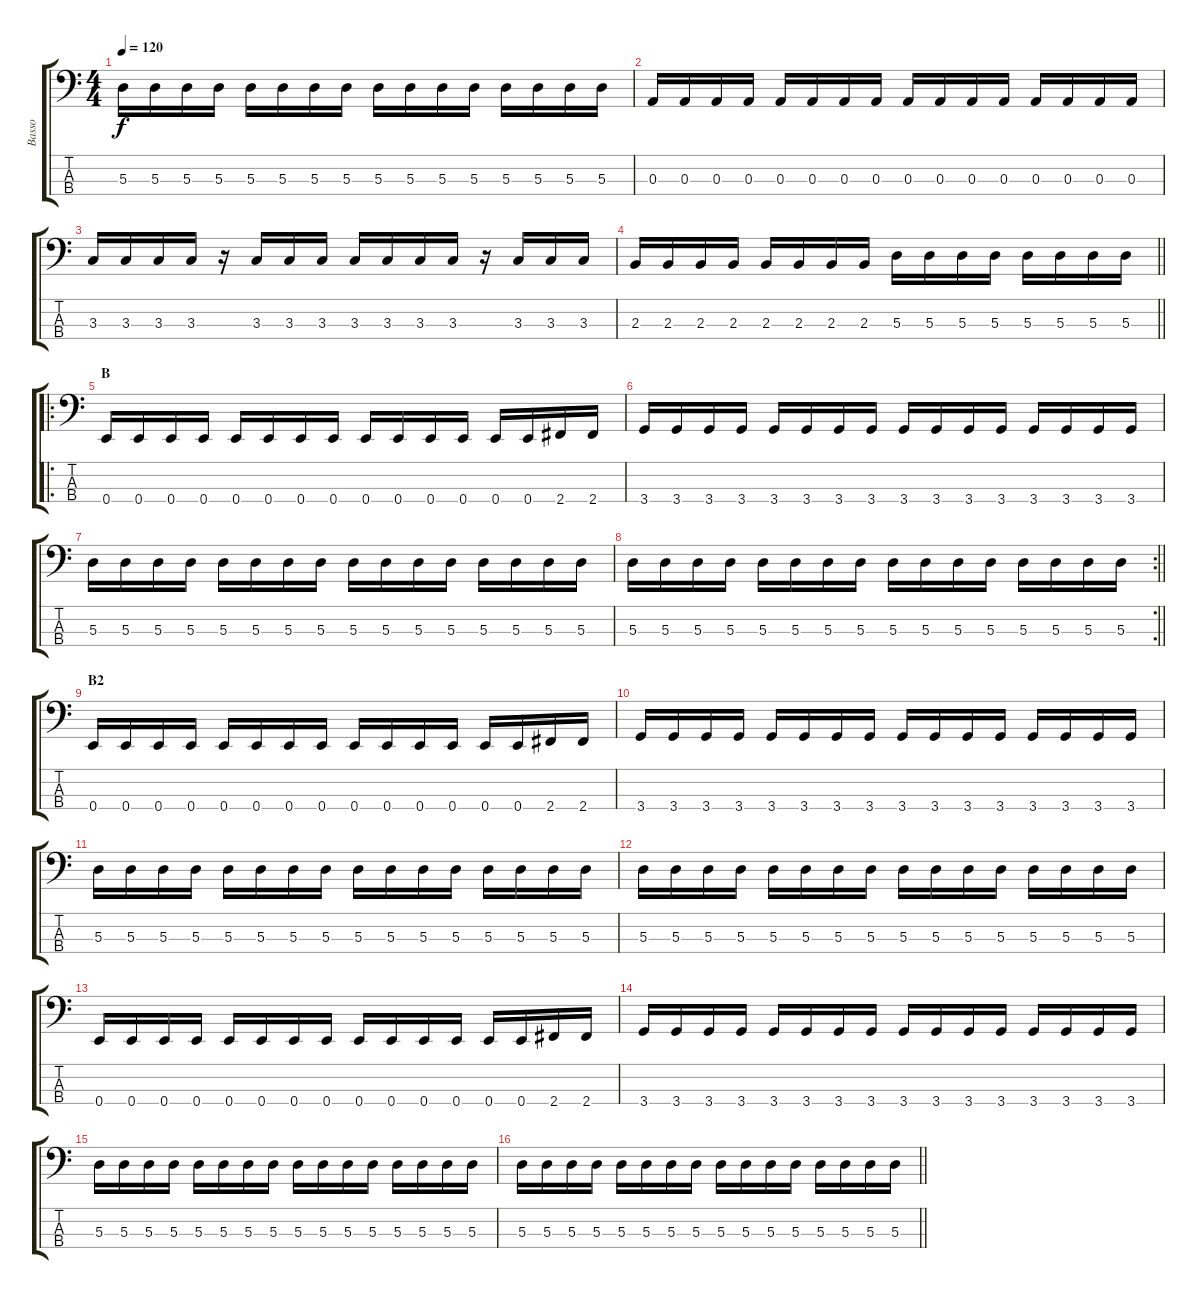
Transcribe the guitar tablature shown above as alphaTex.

\track ("Basso" "Basso") {instrument electricbassfinger}
\staff {score tabs}
\tuning (G2 D2 A1 E1) {hide}
\ts (4 4)
\tempo 120
\clef f4
\ks c
5.3.16{dy f} 5.3.16 5.3.16 5.3.16 5.3.16 5.3.16 5.3.16 5.3.16 5.3.16 5.3.16 5.3.16 5.3.16 5.3.16 5.3.16 5.3.16 5.3.16 |
0.3.16 0.3.16 0.3.16 0.3.16 0.3.16 0.3.16 0.3.16 0.3.16 0.3.16 0.3.16 0.3.16 0.3.16 0.3.16 0.3.16 0.3.16 0.3.16 |
3.3.16 3.3.16 3.3.16 3.3.16 r.16 3.3.16 3.3.16 3.3.16 3.3.16 3.3.16 3.3.16 3.3.16 r.16 3.3.16 3.3.16 3.3.16 |
\barLineRight lightlight
2.3.16 2.3.16 2.3.16 2.3.16 2.3.16 2.3.16 2.3.16 2.3.16 5.3.16 5.3.16 5.3.16 5.3.16 5.3.16 5.3.16 5.3.16 5.3.16 |
\ro
\section ("" "B")
0.4.16 0.4.16 0.4.16 0.4.16 0.4.16 0.4.16 0.4.16 0.4.16 0.4.16 0.4.16 0.4.16 0.4.16 0.4.16 0.4.16 2.4.16 2.4.16 |
3.4.16 3.4.16 3.4.16 3.4.16 3.4.16 3.4.16 3.4.16 3.4.16 3.4.16 3.4.16 3.4.16 3.4.16 3.4.16 3.4.16 3.4.16 3.4.16 |
5.3.16 5.3.16 5.3.16 5.3.16 5.3.16 5.3.16 5.3.16 5.3.16 5.3.16 5.3.16 5.3.16 5.3.16 5.3.16 5.3.16 5.3.16 5.3.16 |
\rc 2
\barLineRight lightlight
5.3.16 5.3.16 5.3.16 5.3.16 5.3.16 5.3.16 5.3.16 5.3.16 5.3.16 5.3.16 5.3.16 5.3.16 5.3.16 5.3.16 5.3.16 5.3.16 |
\section ("" "B2")
0.4.16 0.4.16 0.4.16 0.4.16 0.4.16 0.4.16 0.4.16 0.4.16 0.4.16 0.4.16 0.4.16 0.4.16 0.4.16 0.4.16 2.4.16 2.4.16 |
3.4.16 3.4.16 3.4.16 3.4.16 3.4.16 3.4.16 3.4.16 3.4.16 3.4.16 3.4.16 3.4.16 3.4.16 3.4.16 3.4.16 3.4.16 3.4.16 |
5.3.16 5.3.16 5.3.16 5.3.16 5.3.16 5.3.16 5.3.16 5.3.16 5.3.16 5.3.16 5.3.16 5.3.16 5.3.16 5.3.16 5.3.16 5.3.16 |
5.3.16 5.3.16 5.3.16 5.3.16 5.3.16 5.3.16 5.3.16 5.3.16 5.3.16 5.3.16 5.3.16 5.3.16 5.3.16 5.3.16 5.3.16 5.3.16 |
0.4.16 0.4.16 0.4.16 0.4.16 0.4.16 0.4.16 0.4.16 0.4.16 0.4.16 0.4.16 0.4.16 0.4.16 0.4.16 0.4.16 2.4.16 2.4.16 |
3.4.16 3.4.16 3.4.16 3.4.16 3.4.16 3.4.16 3.4.16 3.4.16 3.4.16 3.4.16 3.4.16 3.4.16 3.4.16 3.4.16 3.4.16 3.4.16 |
5.3.16 5.3.16 5.3.16 5.3.16 5.3.16 5.3.16 5.3.16 5.3.16 5.3.16 5.3.16 5.3.16 5.3.16 5.3.16 5.3.16 5.3.16 5.3.16 |
\barLineRight lightlight
5.3.16 5.3.16 5.3.16 5.3.16 5.3.16 5.3.16 5.3.16 5.3.16 5.3.16 5.3.16 5.3.16 5.3.16 5.3.16 5.3.16 5.3.16 5.3.16
